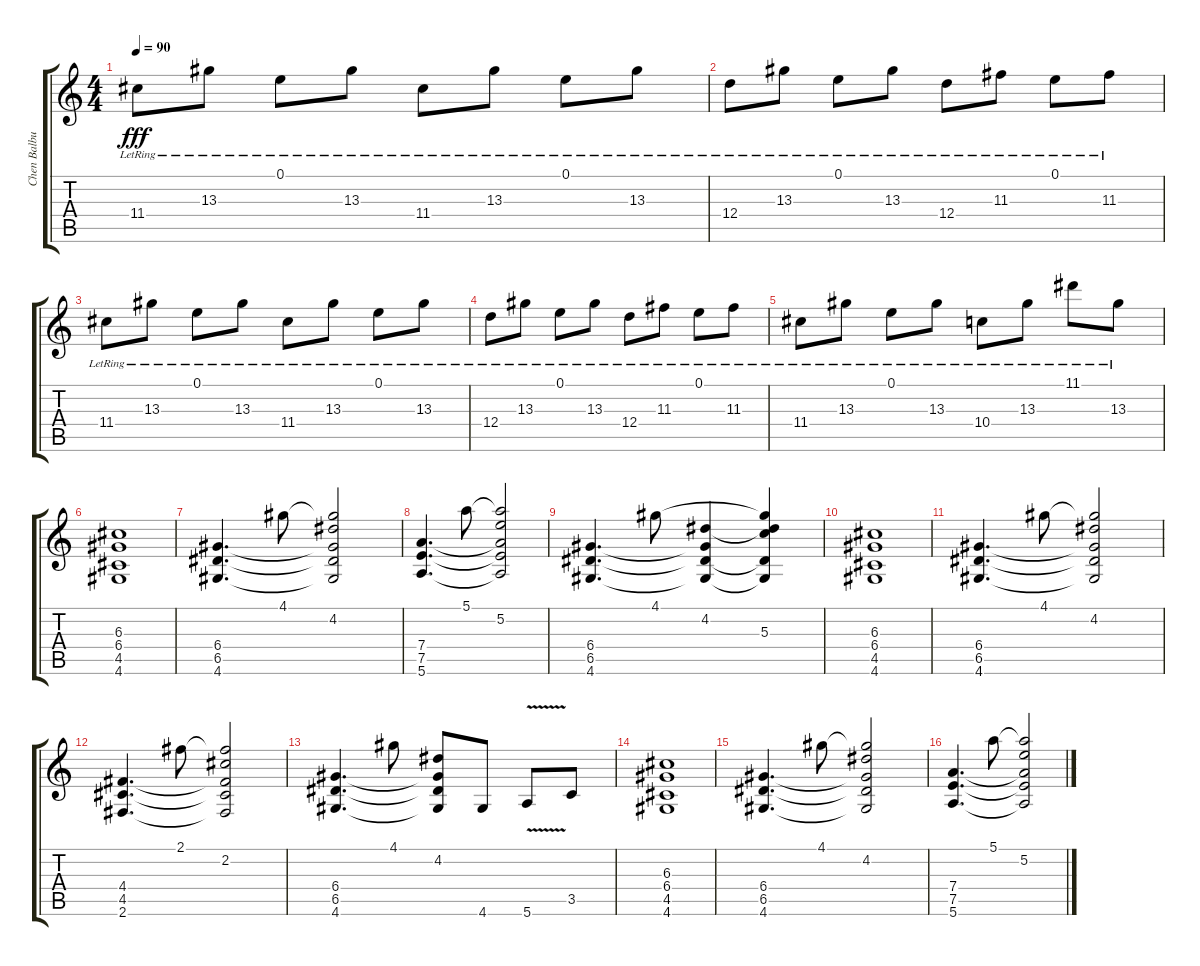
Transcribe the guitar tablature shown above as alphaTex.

\track ("Chen Balbus" "Chen Balbu") {instrument distortionguitar}
\staff {score tabs}
\tuning (E4 B3 G3 D3 A2 E2) {hide}
\ts (4 4)
\tempo 90
\clef g2
\ks c
11.4{lr}.8{dy fff instrument acousticguitarsteel} 13.3{lr}.8 0.1{lr}.8 13.3{lr}.8 11.4{lr}.8 13.3{lr}.8 0.1{lr}.8 13.3{lr}.8 |
12.4{lr}.8 13.3{lr}.8 0.1{lr}.8 13.3{lr}.8 12.4{lr}.8 11.3{lr}.8 0.1{lr}.8 11.3{lr}.8 |
11.4{lr}.8 13.3{lr}.8 0.1{lr}.8 13.3{lr}.8 11.4{lr}.8 13.3{lr}.8 0.1{lr}.8 13.3{lr}.8 |
12.4{lr}.8 13.3{lr}.8 0.1{lr}.8 13.3{lr}.8 12.4{lr}.8 11.3{lr}.8 0.1{lr}.8 11.3{lr}.8 |
11.4{lr}.8 13.3{lr}.8 0.1{lr}.8 13.3{lr}.8 10.4{lr}.8 13.3{lr}.8 11.1{lr}.8 13.3{lr}.8 |
(6.3 6.4 4.5 4.6).1{instrument distortionguitar} |
(6.4 6.5 4.6).4{d} 4.1.8 (4.1{t} 4.2 6.4{t} 6.5{t} 4.6{t}).2 |
(7.4 7.5 5.6).4{d} 5.1.8 (5.1{t} 5.2 7.4{t} 7.5{t} 5.6{t}).2 |
(6.4 6.5 4.6).4{d} 4.1.8 (4.2 6.4{t} 6.5{t} 4.6{t}).4 (4.1{t} 4.2{t} 5.3 6.5{t} 4.6{t}).4 |
(6.3 6.4 4.5 4.6).1 |
(6.4 6.5 4.6).4{d} 4.1.8 (4.1{t} 4.2 6.4{t} 6.5{t} 4.6{t}).2 |
(4.4 4.5 2.6).4{d} 2.1.8 (2.1{t} 2.2 4.4{t} 4.5{t} 2.6{t}).2 |
(6.4 6.5 4.6).4{d} 4.1.8 (4.2 6.4{t} 6.5{t} 4.6{t}).8 4.6.8 5.6{v}.8 3.5.8 |
(6.3 6.4 4.5 4.6).1 |
(6.4 6.5 4.6).4{d} 4.1.8 (4.1{t} 4.2 6.4{t} 6.5{t} 4.6{t}).2 |
(7.4 7.5 5.6).4{d} 5.1.8 (5.1{t} 5.2 7.4{t} 7.5{t} 5.6{t}).2
